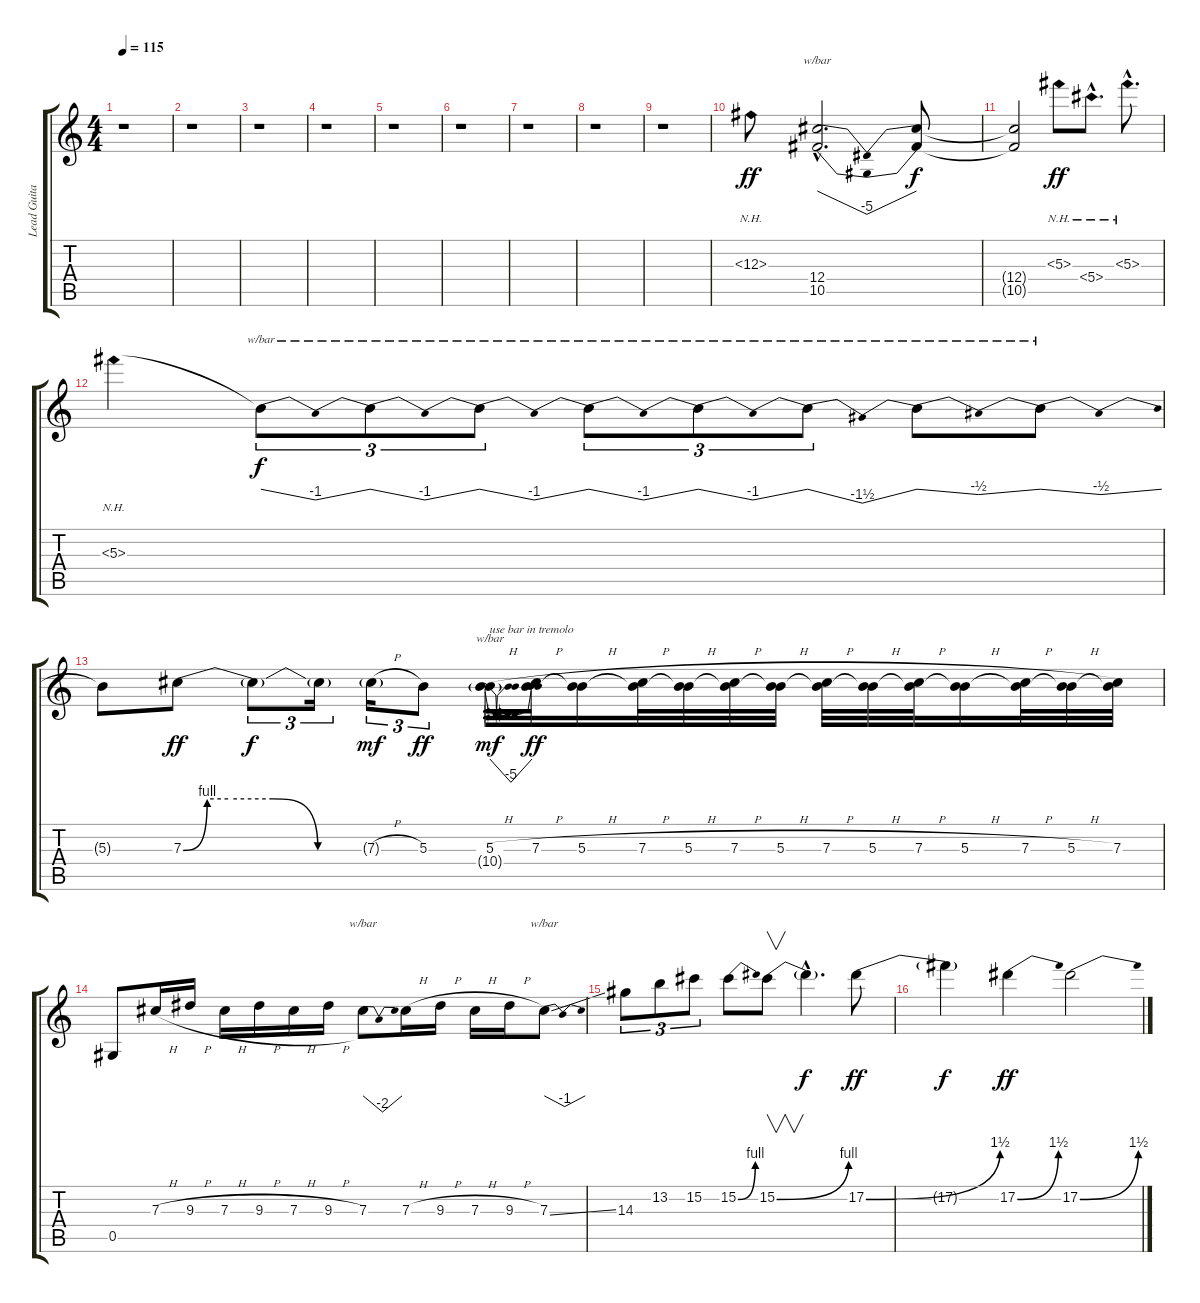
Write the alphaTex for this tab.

\track ("Lead Guitar" "Lead Guita") {instrument overdrivenguitar}
\staff {score tabs}
\tuning (Eb4 Bb3 Gb3 Db3 Ab2 Eb2) {hide}
\ts (4 4)
\tempo 115
\clef g2
\ks c
r.1{dy ff} |
r.1 |
r.1 |
r.1 |
r.1 |
r.1 |
r.1 |
r.1 |
r.1 |
12.3{nh}.8 (12.4{hac} 10.5{hac}).2{d tbe (dip default 0 0 30 -20 60 0)} (12.4{t} 10.5{t}).8{dy f} |
(12.4{t} 10.5{t}).2 5.3{nh}.8{dy ff} 5.4{nh hac}.8{d} 5.3{nh hac}.8{d} |
5.3{nh}.4 5.3{t}.8{tu (3 2) tbe (dip default 0 0 30 -4 60 0) dy f} 5.3{t}.8{tu (3 2) tbe (dip default 0 0 30 -4 60 0)} 5.3{t}.8{tu (3 2) tbe (dip default 0 0 30 -4 60 0)} 5.3{t}.8{tu (3 2) tbe (dip default 0 0 30 -4 60 0)} 5.3{t}.8{tu (3 2) tbe (dip default 0 0 30 -4 60 0)} 5.3{t}.8{tu (3 2) tbe (dip default 0 0 30 -6 60 0)} 5.3{t}.8{tbe (dip default 0 0 30 -2 60 0)} 5.3{t}.8{tbe (dip default 0 0 30 -2 60 0)} |
5.3{t}.8 7.3{be (custom 0 0 8 4 15 4 30 4 45 0 60 0)}.8{dy ff} 7.3{t}.8{tu (3 2) dy f} 7.3{t}.16{tu (3 2)} 7.3{h g}.16{tu (3 2) dy mf} 5.3.8{tu (3 2) dy ff} (5.3{h} 10.4{g}).32{tbe (dip default 0 0 30 -20 60 0) txt "use bar in tremolo" dy mf} (7.3{h} 10.4{t}).32{dy ff} (5.3{h} 10.4{t}).16 (7.3{h} 10.4{t}).32 (5.3{h} 10.4{t}).32 (7.3{h} 10.4{t}).32 (5.3{h} 10.4{t}).32 (7.3{h} 10.4{t}).32 (5.3{h} 10.4{t}).32 (7.3{h} 10.4{t}).32 (5.3{h} 10.4{t}).16 (7.3{h} 10.4{t}).32 (5.3{h} 10.4{t}).32 (7.3 10.4{t}).32 |
0.5.8 7.3{h}.16 9.3{h}.16 7.3{h}.16 9.3{h}.16 7.3{h}.16 9.3{h}.16 7.3.8{tbe (dip default 0 0 30 -8 60 0)} 7.3{h}.16 9.3{h}.16 7.3{h}.16 9.3{h}.16 7.3{ss}.8{tbe (dip default 0 0 30 -4 60 0)} |
14.3.8{tu (3 2)} 13.2.8{tu (3 2)} 15.2.8{tu (3 2)} 15.2{be (bend 0 0 60 4)}.8 15.2{be (bend 0 0 60 4)}.8{v} 15.2{hac t}.4{d dy f} 17.2{be (bend 0 0 60 6)}.8{dy ff} |
17.2{t}.4{dy f} 17.2{be (bend 0 0 60 6)}.4{dy ff} 17.2{be (bend 0 0 60 6)}.2
